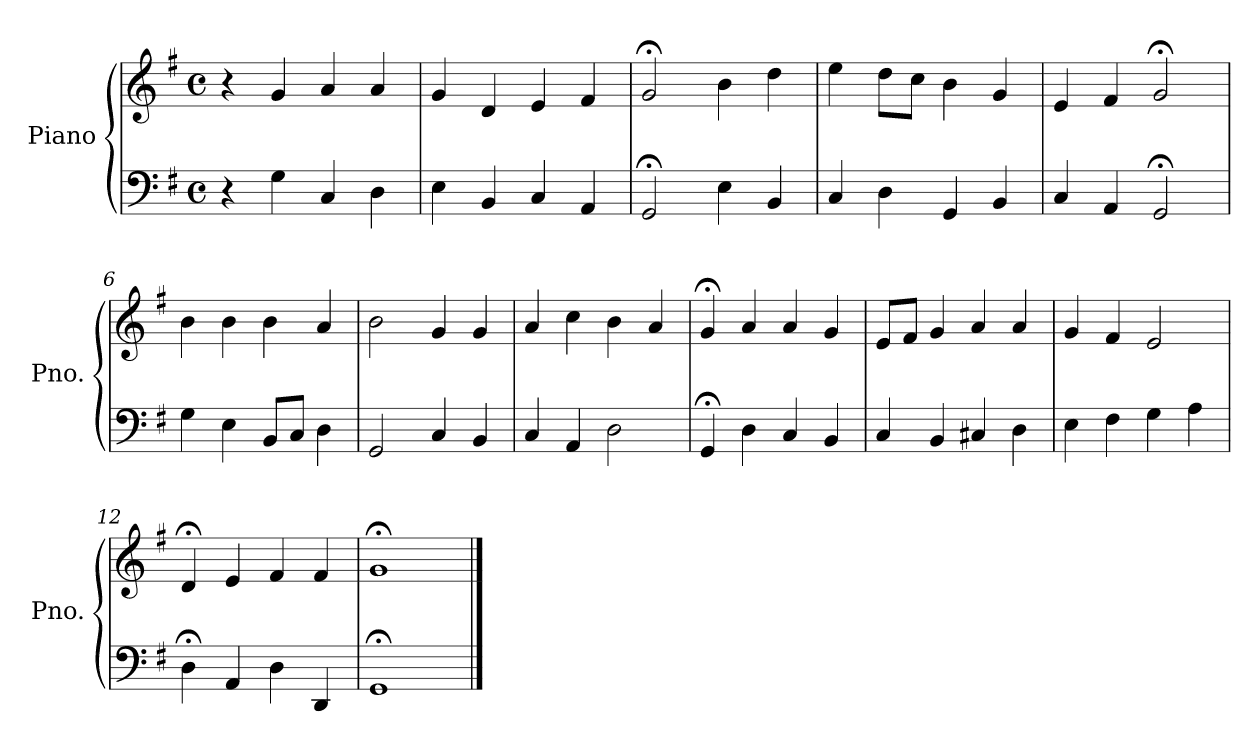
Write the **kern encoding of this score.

**kern	**kern
*part1	*part1
*staff2	*staff1
*I"Piano	*
*I'Pno.	*
*clefF4	*clefG2
*k[f#]	*k[f#]
*M4/4	*M4/4
*met(c)	*met(c)
=1	=1
4r	4r
4G\	4g/
4C/	4a/
4D\	4a/
=2	=2
4E\	4g/
4BB/	4d/
4C/	4e/
4AA/	4f#/
=3	=3
2GG;</	2g;</
4E\	4b\
4BB/	4dd\
=4	=4
4C/	4ee\
4D\	8dd\L
.	8cc\J
4GG/	4b\
4BB/	4g/
=5	=5
4C/	4e/
4AA/	4f#/
2GG;</	2g;</
=6	=6
4G\	4b\
4E\	4b\
8BB/L	4b\
8C/J	.
4D\	4a/
=7	=7
2GG/	2b\
4C/	4g/
4BB/	4g/
!!LO:LB:g=z
=8	=8
4C/	4a/
4AA/	4cc\
2D\	4b\
.	4a/
=9	=9
4GG;</	4g;</
4D\	4a/
4C/	4a/
4BB/	4g/
=10	=10
4C/	8e/L
.	8f#/J
4BB/	4g/
4C#X/	4a/
4D\	4a/
=11	=11
4E\	4g/
4F#\	4f#/
4G\	2e/
4A\	.
=12	=12
4D;<\	4d;</
4AA/	4e/
4D\	4f#/
4DD/	4f#/
=13	=13
1GG;<	1g;<
==	==
*-	*-
